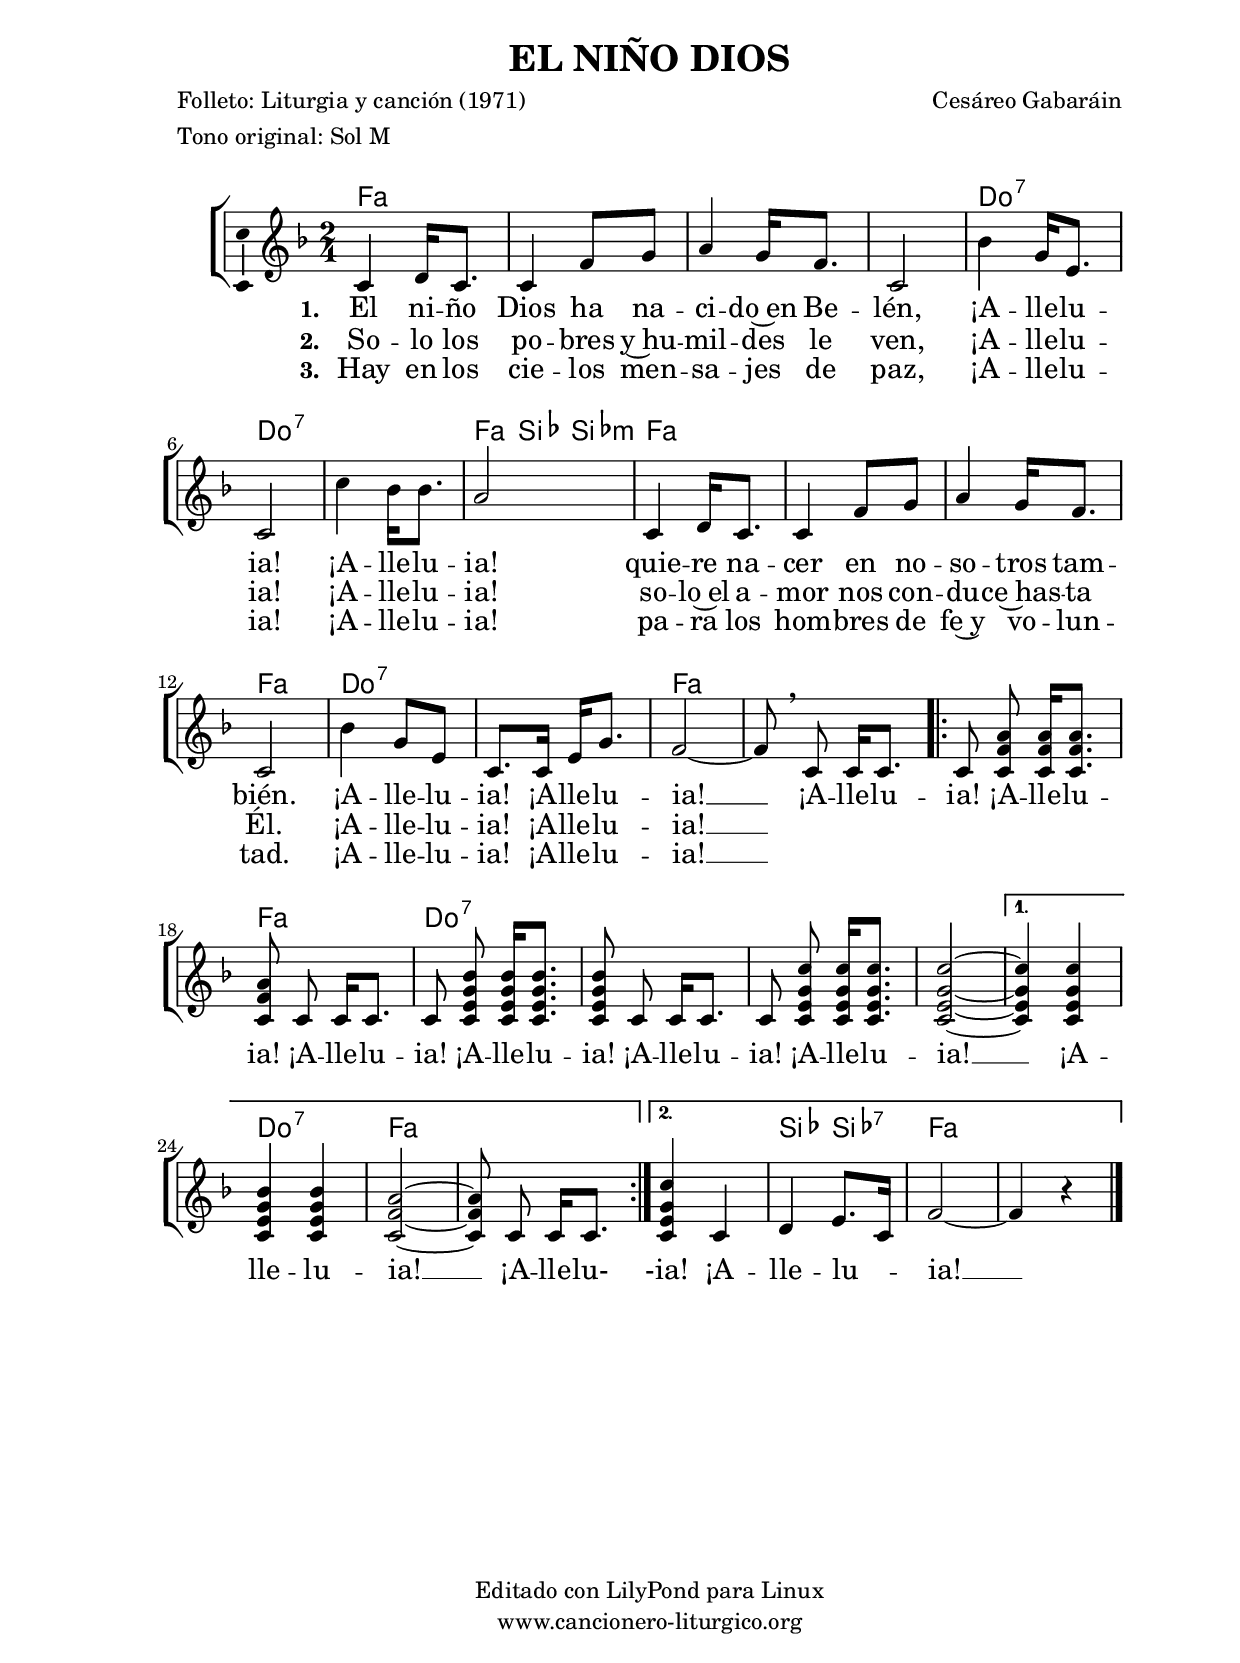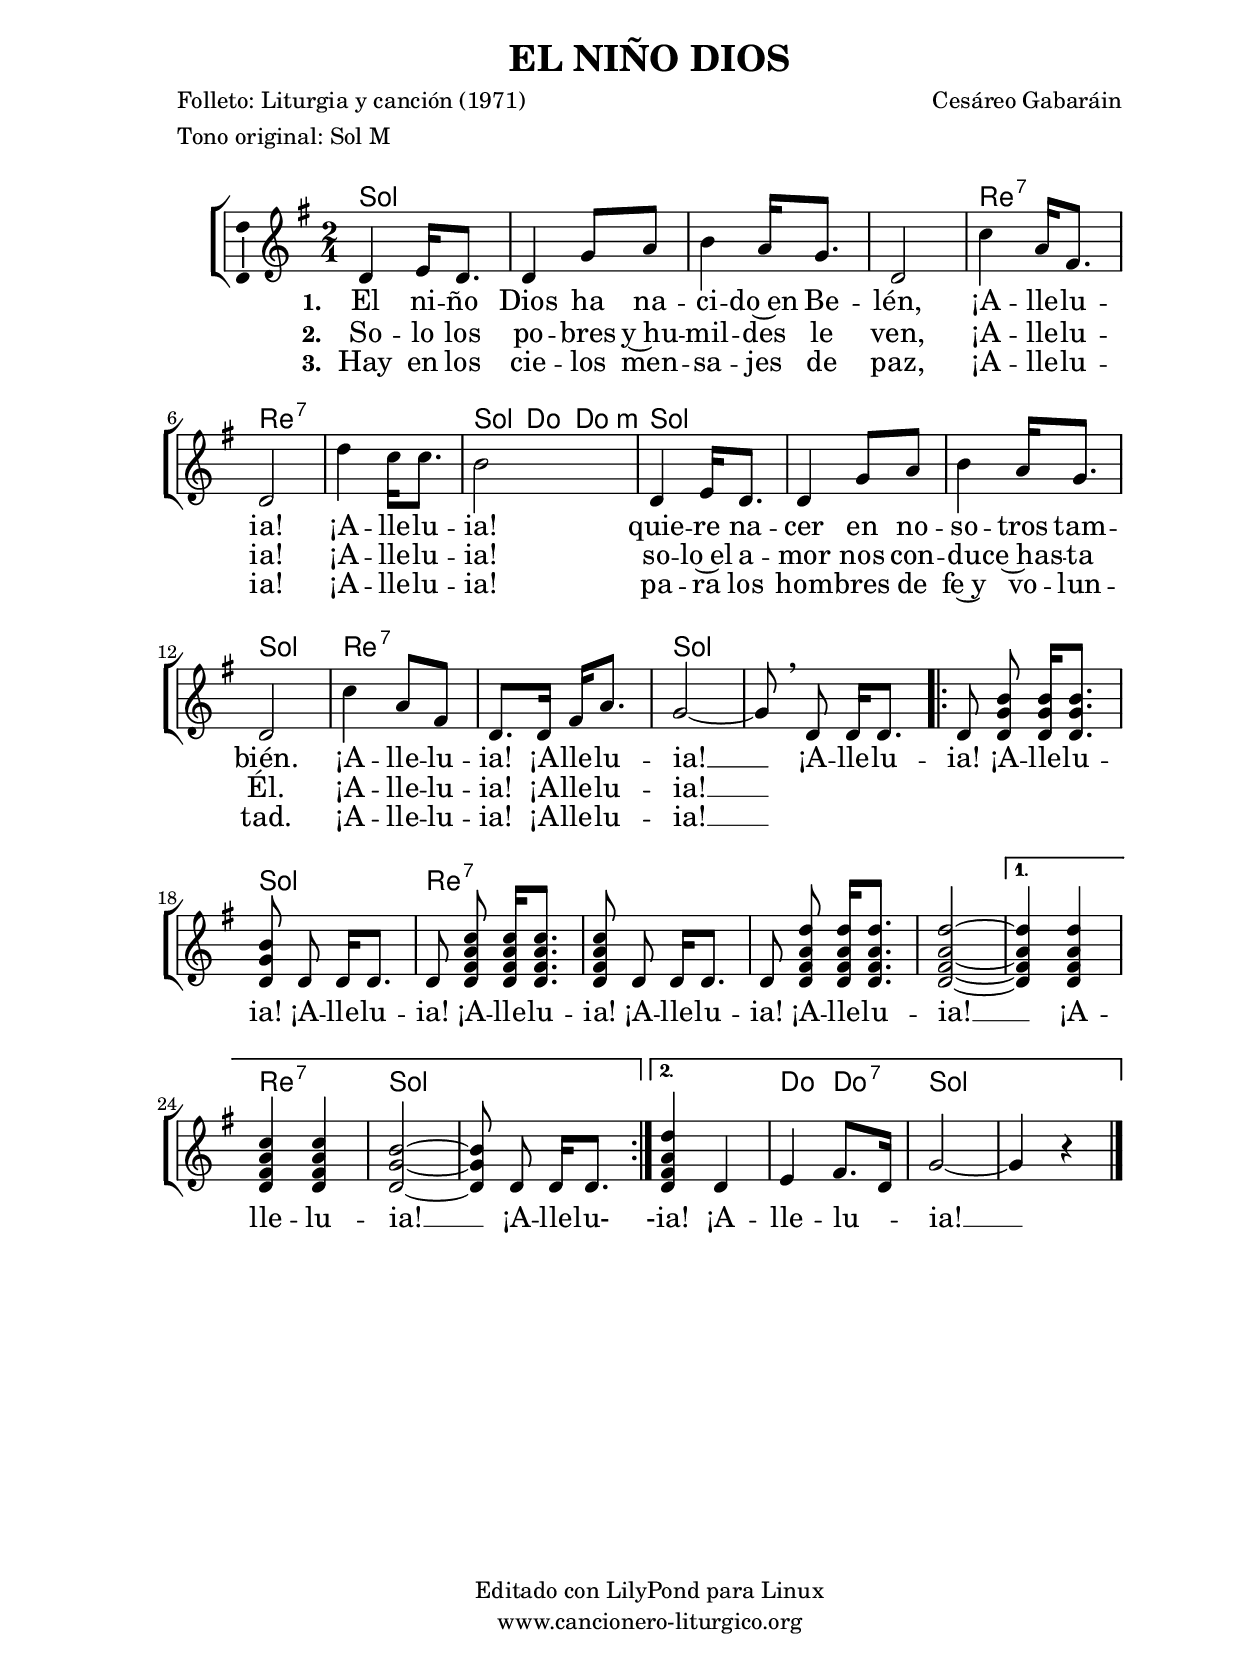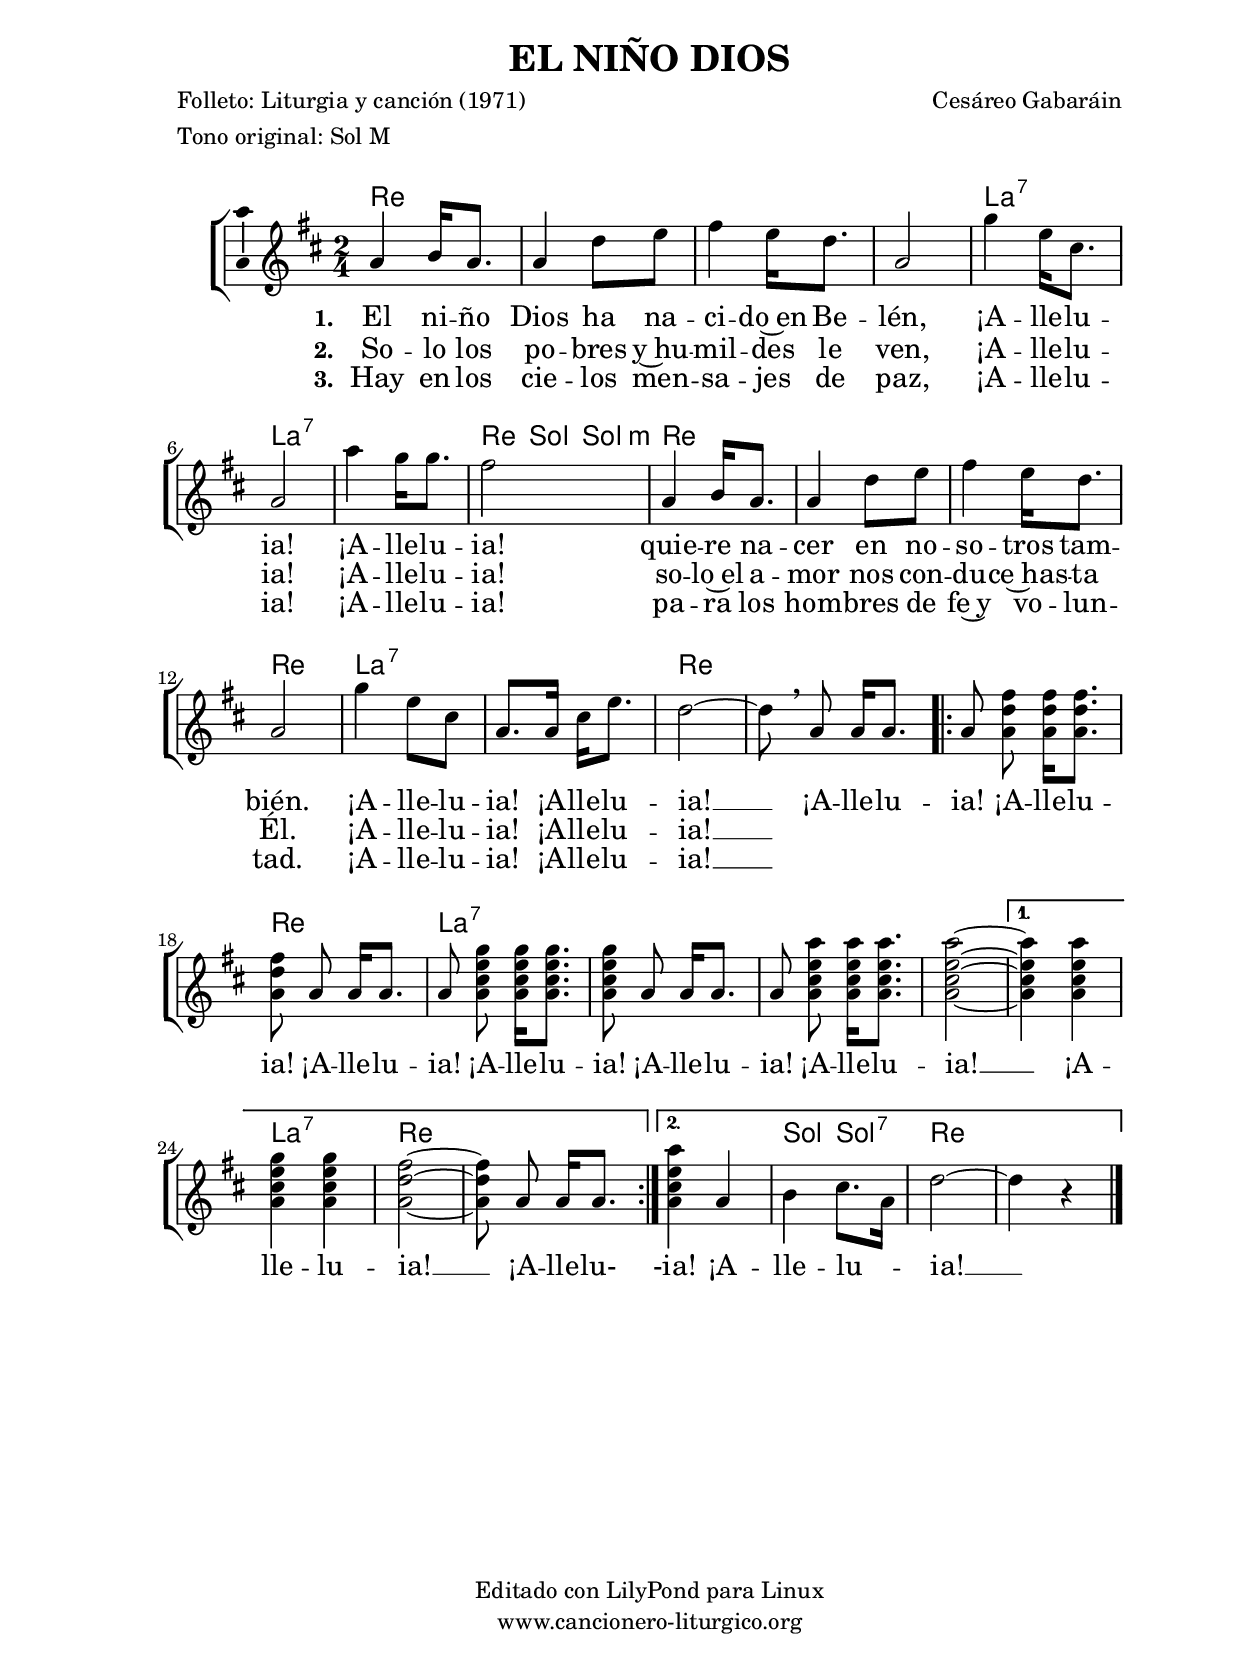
%
%para convertir .midi en .wav:
%timidity filename.midi -Ow -o finename.wav
%
%
%Para convertir de .wav a .mp3:
%lame -h -m j filename.wav
%
%
%para escuchar el midi:
%timidity nombrefichero.midi
%


%versión de lilypond para la que se ha escrito esta partitura:
\version "2.16.0"

	%Tamaño papel
	#(set-default-paper-size "a4")
	%Tamaño partitura
	#(set-global-staff-size 20)
	%No responde al pulsar sobre una nota
	#(ly:set-option 'point-and-click #f)

%parámetros del encabezamiento:
\header {
	title = "EL NIÑO DIOS"
	subtitle = ""
	composer = "Cesáreo Gabaráin"
	poet = "Folleto: Liturgia y canción (1971)"
	meter = "Tono original: Sol M"
	arranger = ""
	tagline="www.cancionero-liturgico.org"
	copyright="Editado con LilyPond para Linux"
	}

%parámetros asociados al papel:
\paper  {
	oddHeaderMarkup = \markup {\fill-line { \on-the-fly #not-first-page \fromproperty #'header:title \on-the-fly #not-first-page \fromproperty #'header:composer }}
	evenHeaderMarkup = \markup {\fill-line { \fromproperty #'header:composer \fromproperty #'header:title }}
	#(set-paper-size "a4")
	print-page-number = ##f
	first-page-number = 1
	print-first-page-number = ##f
%	head-separation = 3.0 \cm
	top-margin = 2.0 \cm
	bottom-margin = 0.5\cm
%%%	bottom-margin = -2.0\cm
	left-margin = 3.0 \cm
	line-width = 16.0 \cm 
	indent = 8\mm
	interscoreline = 2.\mm
	between-system-space = 15\mm
%	para que las partituras no llenen la hoja:
	ragged-bottom = ##t
%	idem para la última hoja:
	ragged-last-bottom = ##f
%	para que las partituras llenen el ancho del papel:
	ragged-last = ##f
	after-title-space = 2.5 \cm
%page-count=1
%system-count=5

	%Flexible Vertical Spacing
%	markup-markup-spacing =
%	#'((basic-distance . 15) (minimum-distance . 15) (padding . 3))
	markup-system-spacing =
	#'((basic-distance . 15) (minimum-distance . 15) (padding . 3))
	system-system-spacing =
	#'((basic-distance . 15) (minimum-distance . 15) (padding . 3))
	score-system-spacing =
	#'((basic-distance . 15) (minimum-distance . 15) (padding . 5))
%	top-system-spacing = % header
%	#'((basic-distance . 8) (minimum-distance . 0) (padding . 0))
%	top-markup-spacing =
%	#'((basic-distance . 20) (minimum-distance . 20) (padding . 0))
	last-bottom-spacing = % footer
	#'((basic-distance . 5) (minimum-distance . 5) (padding . 0))
%	score-markup-spacing =
%	#'((basic-distance . 16) (minimum-distance . 13) (padding . 0))

	}


%parámetros que afectan a toda la partitura:
global =  {
	%clave de sol (G):
	\clef G
	%armadura:
	\transpose g f
	\key g \major
	\tempo 4=90
	\set Score.tempoHideNote = ##t
	}


acordesintro = {
	\italianChords
	\chordmode {
	\transpose g f
{


	}
	}
}



melodiaintro = 
	\transpose g f
{

	\relative c''{
	\time 4/4


}
	\bar "|."
	}

acordes = {
	\italianChords
	\chordmode {
	\transpose g f
{

g2 g g g d:7 d:7 d:7 g8 c c4:m g2 g g g d:7 d:7 g g

\repeat volta 2 {
g2 g d:7 d:7 d:7 d:7
}
\alternative {
{
d2:7 d:7 g g
}
{
d2:7 c4 c:7 g2 g
}
}

	}
	}
}

melodia = 
	\transpose g f
{
	\relative c'{
	\time 2/4

d4 e16 d8.
d4 g8 a
b4 a16 g8.
d2
c'4 a16 fis8.
d2
d'4 c16c8.
b2
d,4 e16 d8.
d4 g8 a
b4 a16 g8.
d2
c'4 a8 fis
d8. d16 fis a8.
g2~
g8 \breathe d8 d16 d8.   %%%Errata en partitura. Acorto la negra con puntillo a corchea

\repeat volta 2 {
d8 \noBeam <d g b>8 <d g b>16 <d g b>8.
<d g b>8 \noBeam d8 d16 d8.
d8 \noBeam <d fis a c>8 <d fis a c>16 <d fis a c>8.
<d fis a c>8 \noBeam d8 d16 d8.
d8 \noBeam <d fis a d>8 <d fis a d>16 <d fis a d>8.
<d fis a d>2~
}
\alternative {
{
<d fis a d>4 <d fis a d>
<d fis a c>4 <d fis a c>
<d g b>2~
<d g b>8 \noBeam d8 d16 d8.
}
{
<d fis a d>4 d
e4 fis8. d16
g2~
g4 r4
}
}

	\bar "|."
	}
	}


texto = \lyricmode {
\set stanza =#"1. " 
El ni -- ño Dios
ha na -- ci -- do~en Be -- lén,
¡A -- lle -- lu -- ia! ¡A -- lle -- lu -- ia!
quie -- re na -- cer
en no -- so -- tros tam -- bién.
¡A -- lle -- lu -- ia! ¡A -- lle -- lu -- ia! __

¡A -- lle -- lu -- ia! ¡A -- lle -- lu -- ia!
¡A -- lle -- lu -- ia! ¡A -- lle -- lu -- ia!
¡A -- lle -- lu -- ia! ¡A -- lle -- lu -- ia! __
¡A -- lle -- lu -- ia! __

¡A -- lle -- lu-
-ia!
¡A -- lle -- lu -- _ ia! __

	}

textodos = \lyricmode {
\set stanza =#"2. " 
So -- lo los po -- bres
y~hu -- mil -- des le ven,
¡A -- lle -- lu -- ia! ¡A -- lle -- lu -- ia!
so -- lo~el a -- mor
nos con -- du -- ce~has -- ta Él.
¡A -- lle -- lu -- ia! ¡A -- lle -- lu -- ia! __

}

textotres = \lyricmode {
\set stanza =#"3. " 
Hay en los cie -- los
men -- sa -- jes de paz,
¡A -- lle -- lu -- ia! ¡A -- lle -- lu -- ia!
pa -- ra los hom -- bres
de fe~y vo -- lun -- tad.
¡A -- lle -- lu -- ia! ¡A -- lle -- lu -- ia! __

}

acordesintroStaff = \context ChordNames = acordesintroStaff <<
	\set chordChanges = ##t
	\acordesintro
	>>

acordesStaff = \context ChordNames = acordesStaff <<
	\set chordChanges = ##t
	\acordes
	>>


vozintroStaff = \context Voice = vozintroStaff
<<
	\override Staff.StaffSymbol #'staff-space = #(magstep -0.35)
	\set Staff.midiInstrument = #"english horn"
	\set Staff.midiMinimumVolume = #0.7
	\set Staff.midiMaximumVolume = #0.9
	\global
	\melodiaintro
	>>

vozStaff = \context Voice = vozStaff
\with {\consists "Ambitus_engraver"}
<<
%	\set Staff.instrumentName = ""
%	\set Staff.shortInstrumentName = ""
%	\set Staff.midiInstrument = #"clarinet"
%	\set Staff.midiInstrument = #"cello"
%	\set Staff.midiInstrument = #"flute"
	\set Staff.midiInstrument = #"electric guitar (jazz)"
%	\set Staff.midiInstrument = #"english horn"
%	\set Staff.midiInstrument = #"violin"
%	\set Staff.midiInstrument = #"glockenspiel"
	\set Staff.midiMinimumVolume = #0.7
	\set Staff.midiMaximumVolume = #0.9
	\global
	\melodia
	>>

textoStaff = \context Lyrics = textoStaff <<
	\lyricsto vozStaff \texto
	>>

textodosStaff = \context Lyrics = textodosStaff <<
	\lyricsto vozStaff \textodos
	>>

textotresStaff = \context Lyrics = textotresStaff <<
	\lyricsto vozStaff \textotres
	>>

\book {
%	\score {
%		\context ChoirStaff {
%%			\override StaffGroup.SystemStartBracket #'collapse-height = #1
%%			\override Score.SystemStartBar #'collapse-height = #1
%			<<
%			\acordesintroStaff
%			\vozintroStaff
%			>>
%			}
%		\layout {
%	    		\context {
%				\Lyrics
%				\override LyricText #'font-size = #2
%				}
%	   		 \context {
%				\Score
%				\override StaffSymbol #'staff-space = #(magstep +3)
%				}
%			}
%		}
	\score {
		\context ChoirStaff {
			\override StaffGroup.SystemStartBracket #'collapse-height = #1
			\override Score.SystemStartBar #'collapse-height = #1
			<<
			\acordesStaff
			\vozStaff
			\textoStaff
			\textodosStaff
			\textotresStaff
			>>
			}
		\layout {
	    		\context {
				\Lyrics
				\override LyricText #'font-size = #2
				}
	   		 \context {
				\Score
				\override StaffSymbol #'staff-space = #(magstep +3)
				}
			}
		}
	\score {
		\unfoldRepeats
		\context ChoirStaff {
%			<<
%			\acordesintroStaff
%			\vozintroStaff
%			>>
			<<
			\acordesStaff
			\vozStaff
			>>
			}
		\midi {
	  		\context {
	  			\Score
				tempoWholesPerMinute = #(ly:make-moment 70 4)
				}
			}
		}
	}



#(define output-suffix "C")
\book {
%	\score {
%		\context ChoirStaff {
%%			\override StaffGroup.SystemStartBracket #'collapse-height = #1
%%			\override Score.SystemStartBar #'collapse-height = #1
%\transpose c d
%			<<
%			\acordesintroStaff
%			\vozintroStaff
%			>>
%			}
%		\layout {
%	    		\context {
%				\Lyrics
%				\override LyricText #'font-size = #2
%				}
%	   		 \context {
%				\Score
%				\override StaffSymbol #'staff-space = #(magstep +3)
%				}
%			}
%		}
	\score {
		\context ChoirStaff {
			\override StaffGroup.SystemStartBracket #'collapse-height = #1
			\override Score.SystemStartBar #'collapse-height = #1
\transpose c d
			<<
			\acordesStaff
			\vozStaff
			\textoStaff
			\textodosStaff
			\textotresStaff
			>>
			}
		\layout {
	    		\context {
				\Lyrics
				\override LyricText #'font-size = #2
				}
	   		 \context {
				\Score
				\override StaffSymbol #'staff-space = #(magstep +3)
				}
			}
		}
	}

#(define output-suffix "S")
\book {
%	\score {
%		\context ChoirStaff {
%%			\override StaffGroup.SystemStartBracket #'collapse-height = #1
%%			\override Score.SystemStartBar #'collapse-height = #1
%\transpose c a
%			<<
%			\acordesintroStaff
%			\vozintroStaff
%			>>
%			}
%		\layout {
%	    		\context {
%				\Lyrics
%				\override LyricText #'font-size = #2
%				}
%	   		 \context {
%				\Score
%				\override StaffSymbol #'staff-space = #(magstep +3)
%				}
%			}
%		}
	\score {
		\context ChoirStaff {
			\override StaffGroup.SystemStartBracket #'collapse-height = #1
			\override Score.SystemStartBar #'collapse-height = #1
\transpose c a
			<<
			\acordesStaff
			\vozStaff
			\textoStaff
			\textodosStaff
			\textotresStaff
			>>
			}
		\layout {
	    		\context {
				\Lyrics
				\override LyricText #'font-size = #2
				}
	   		 \context {
				\Score
				\override StaffSymbol #'staff-space = #(magstep +3)
				}
			}
		}
	}


